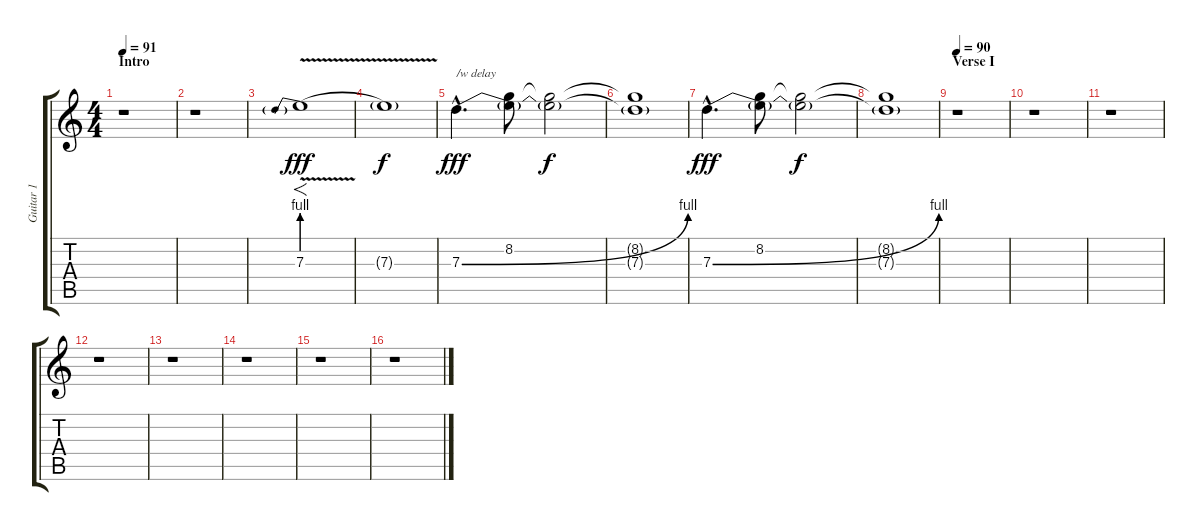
\track ("Guitar 1" "Guitar 1") {instrument distortionguitar}
\staff {score tabs}
\tuning (E4 B3 G3 D3 A2 E2) {hide}
\ts (4 4)
\section ("" "Intro")
\tempo 91
\clef g2
\ks c
r.1{dy fff instrument distortionguitar} |
r.1 |
7.3{be (prebend 0 4 60 4) v}.1{f} |
7.3{t}.1{dy f} |
7.3{be (bend 0 0 60 4) hac}.4{d txt "/w delay" dy fff} (8.2 7.3{t}).8{balance 8} (8.2{t} 7.3{t}).2{dy f} |
(8.2{t} 7.3{t}).1 |
7.3{be (bend 0 0 60 4) hac}.4{d dy fff} (8.2 7.3{t}).8 (8.2{t} 7.3{t}).2{dy f} |
(8.2{t} 7.3{t}).1 |
\section ("" "Verse I")
\tempo 90
r.1 |
r.1 |
r.1 |
r.1 |
r.1 |
r.1 |
r.1 |
r.1
